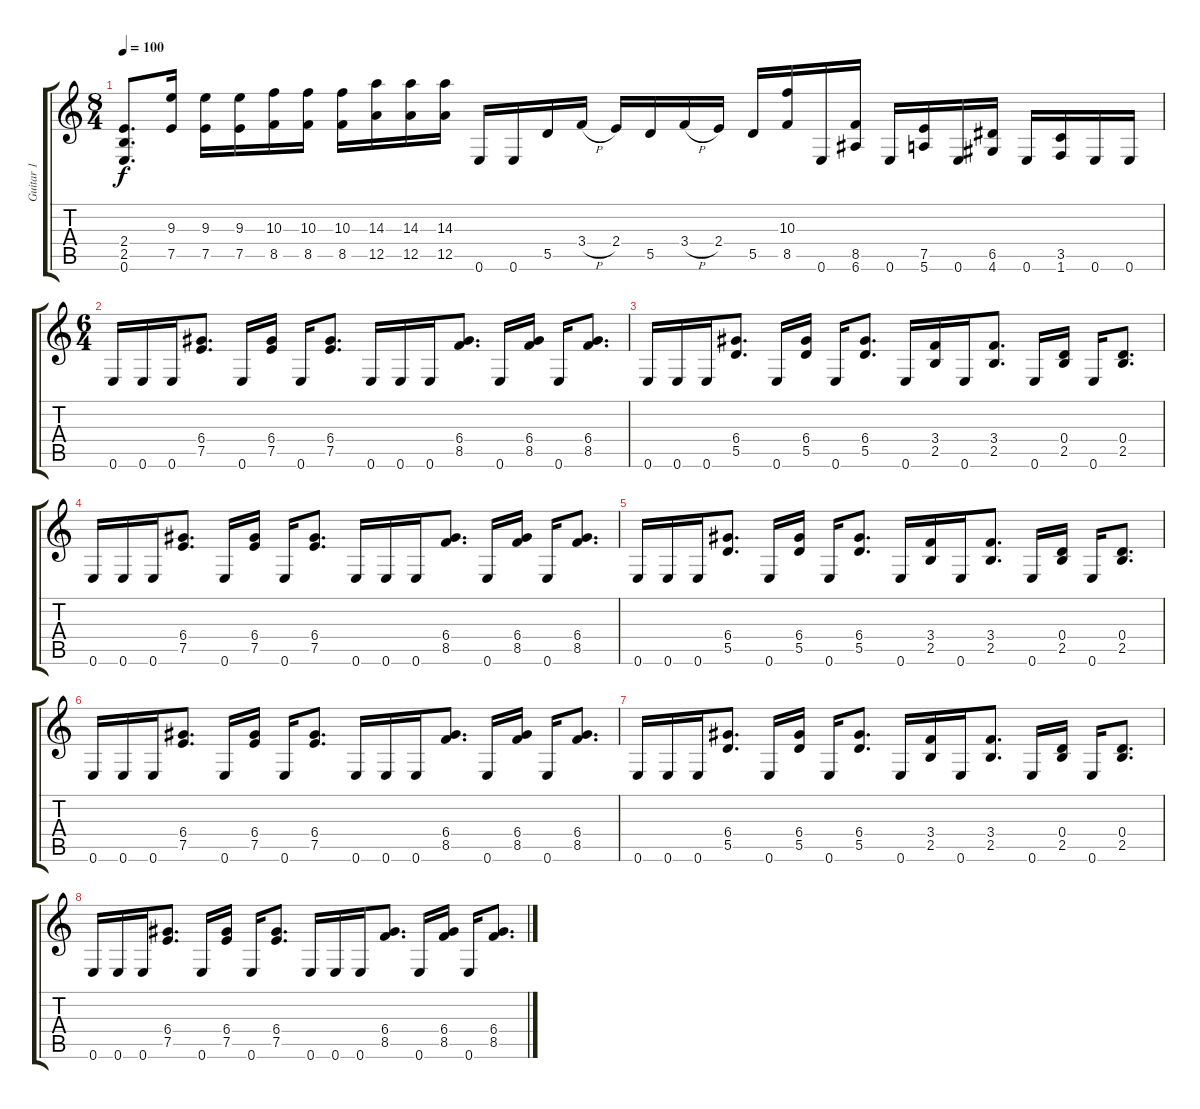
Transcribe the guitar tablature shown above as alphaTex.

\track ("Guitar 1" "Guitar 1") {instrument distortionguitar}
\staff {score tabs}
\tuning (E4 B3 G3 D3 A2 E2) {hide}
\ts (8 4)
\tempo 100
\clef g2
\ks c
(2.4 2.5 0.6).8{d dy f} (9.3 7.5).16 (9.3 7.5).16 (9.3 7.5).16 (10.3 8.5).16 (10.3 8.5).16 (10.3 8.5).16 (14.3 12.5).16 (14.3 12.5).16 (14.3 12.5).16 0.6.16 0.6.16 5.5.16 3.4{h}.16 2.4.16 5.5.16 3.4{h}.16 2.4.16 5.5.16 (10.3 8.5).16 0.6.16 (8.5 6.6).16 0.6.16 (7.5 5.6).16 0.6.16 (6.5 4.6).16 0.6.16 (3.5 1.6).16 0.6.16 0.6.16 |
\ts (6 4)
0.6.16 0.6.16 0.6.16 (6.4 7.5).8{d} 0.6.16 (6.4 7.5).16 0.6.16 (6.4 7.5).8{d} 0.6.16 0.6.16 0.6.16 (6.4 8.5).8{d} 0.6.16 (6.4 8.5).16 0.6.16 (6.4 8.5).8{d} |
0.6.16 0.6.16 0.6.16 (6.4 5.5).8{d} 0.6.16 (6.4 5.5).16 0.6.16 (6.4 5.5).8{d} 0.6.16 (3.4 2.5).16 0.6.16 (3.4 2.5).8{d} 0.6.16 (0.4 2.5).16 0.6.16 (0.4 2.5).8{d} |
0.6.16 0.6.16 0.6.16 (6.4 7.5).8{d} 0.6.16 (6.4 7.5).16 0.6.16 (6.4 7.5).8{d} 0.6.16 0.6.16 0.6.16 (6.4 8.5).8{d} 0.6.16 (6.4 8.5).16 0.6.16 (6.4 8.5).8{d} |
0.6.16 0.6.16 0.6.16 (6.4 5.5).8{d} 0.6.16 (6.4 5.5).16 0.6.16 (6.4 5.5).8{d} 0.6.16 (3.4 2.5).16 0.6.16 (3.4 2.5).8{d} 0.6.16 (0.4 2.5).16 0.6.16 (0.4 2.5).8{d} |
0.6.16 0.6.16 0.6.16 (6.4 7.5).8{d} 0.6.16 (6.4 7.5).16 0.6.16 (6.4 7.5).8{d} 0.6.16 0.6.16 0.6.16 (6.4 8.5).8{d} 0.6.16 (6.4 8.5).16 0.6.16 (6.4 8.5).8{d} |
0.6.16 0.6.16 0.6.16 (6.4 5.5).8{d} 0.6.16 (6.4 5.5).16 0.6.16 (6.4 5.5).8{d} 0.6.16 (3.4 2.5).16 0.6.16 (3.4 2.5).8{d} 0.6.16 (0.4 2.5).16 0.6.16 (0.4 2.5).8{d} |
0.6.16 0.6.16 0.6.16 (6.4 7.5).8{d} 0.6.16 (6.4 7.5).16 0.6.16 (6.4 7.5).8{d} 0.6.16 0.6.16 0.6.16 (6.4 8.5).8{d} 0.6.16 (6.4 8.5).16 0.6.16 (6.4 8.5).8{d}
